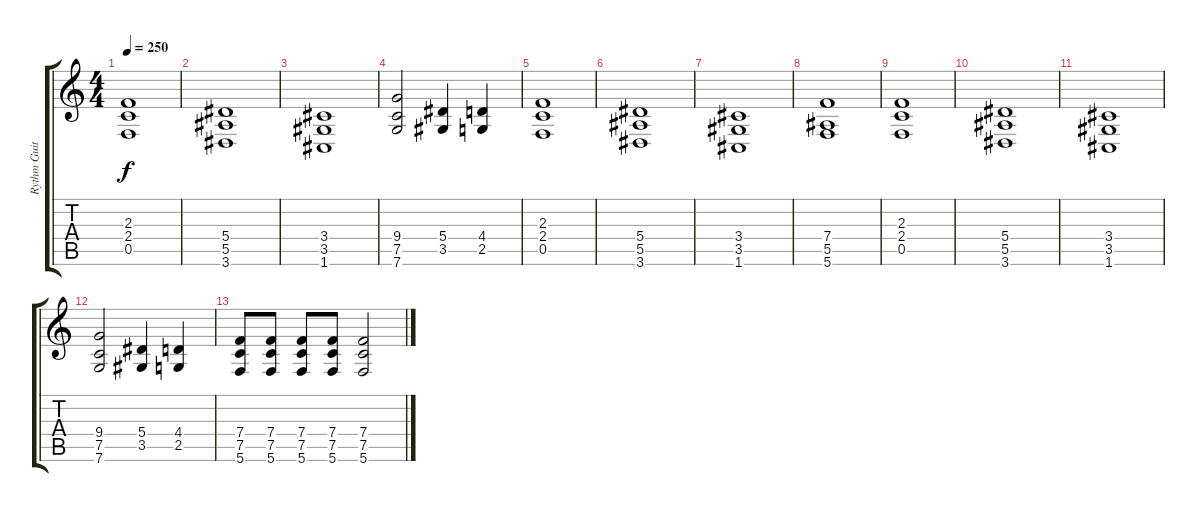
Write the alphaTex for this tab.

\track ("Rythm Guitar" "Rythm Guit") {instrument distortionguitar}
\staff {score tabs}
\tuning (C4 G3 Eb3 Bb2 F2 C2) {hide}
\ts (4 4)
\tempo 250
\clef g2
\ks c
(2.3 2.4 0.5).1{dy f} |
(5.4 5.5 3.6).1 |
(3.4 3.5 1.6).1 |
(9.4 7.5 7.6).2 (5.4 3.5).4 (4.4 2.5).4 |
(2.3 2.4 0.5).1 |
(5.4 5.5 3.6).1 |
(3.4 3.5 1.6).1 |
(7.4 5.5 5.6).1 |
(2.3 2.4 0.5).1 |
(5.4 5.5 3.6).1 |
(3.4 3.5 1.6).1 |
(9.4 7.5 7.6).2 (5.4 3.5).4 (4.4 2.5).4 |
(7.4 7.5 5.6).8 (7.4 7.5 5.6).8 (7.4 7.5 5.6).8 (7.4 7.5 5.6).8 (7.4 7.5 5.6).2
